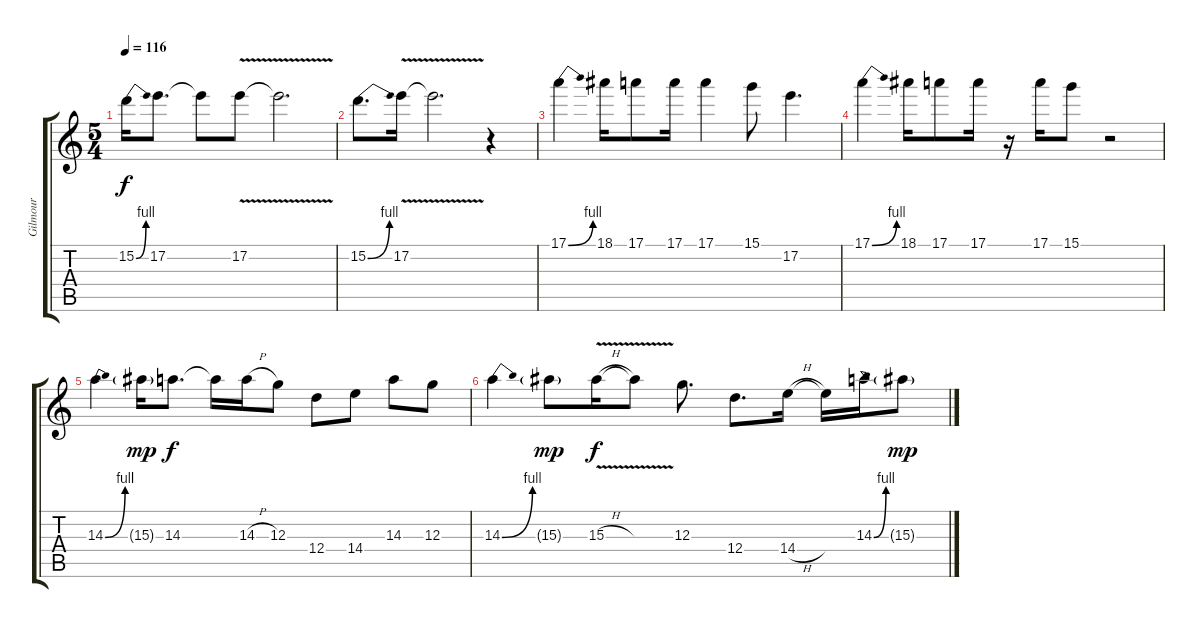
\track ("Gilmour" "Gilmour") {instrument distortionguitar}
\staff {score tabs}
\tuning (E4 B3 G3 D3 A2 E2) {hide}
\ts (5 4)
\tempo 116
\clef g2
\ks c
15.2{be (bend 0 0 60 4)}.16{dy f} 17.2.8{d} 17.2{t}.8 17.2{v}.8 17.2{t}.2{d} |
15.2{be (bend 0 0 60 4)}.8{d} 17.2{v}.16 17.2{t}.2{d} r.4 |
17.1{be (bend 0 0 60 4)}.4{volume 11} 18.1.16 17.1.8 17.1.16 17.1.4 15.1.8 17.2.4{d} |
17.1{be (bend 0 0 60 4)}.4{volume 8} 18.1.16 17.1.8 17.1.16 r.16 17.1.16 15.1.8 r.2 |
14.3{be (bend 0 0 60 4)}.4 15.3{g}.16{dy mp} 14.3.8{d dy f} 14.3{t}.16{volume 6} 14.3{h}.16 12.3.8 12.4.8 14.4.8 14.3.8 12.3.8 |
14.3{be (bend 0 0 60 4)}.4 15.3{g}.8{dy mp volume 4} 15.3{v h}.16{dy f} 15.3{t}.8 12.3.8{d} 12.4.8{d} 14.4{h}.16 14.4{t}.16 14.3{be (bend 0 0 60 4)}.16 15.3{g}.8{dy mp}
